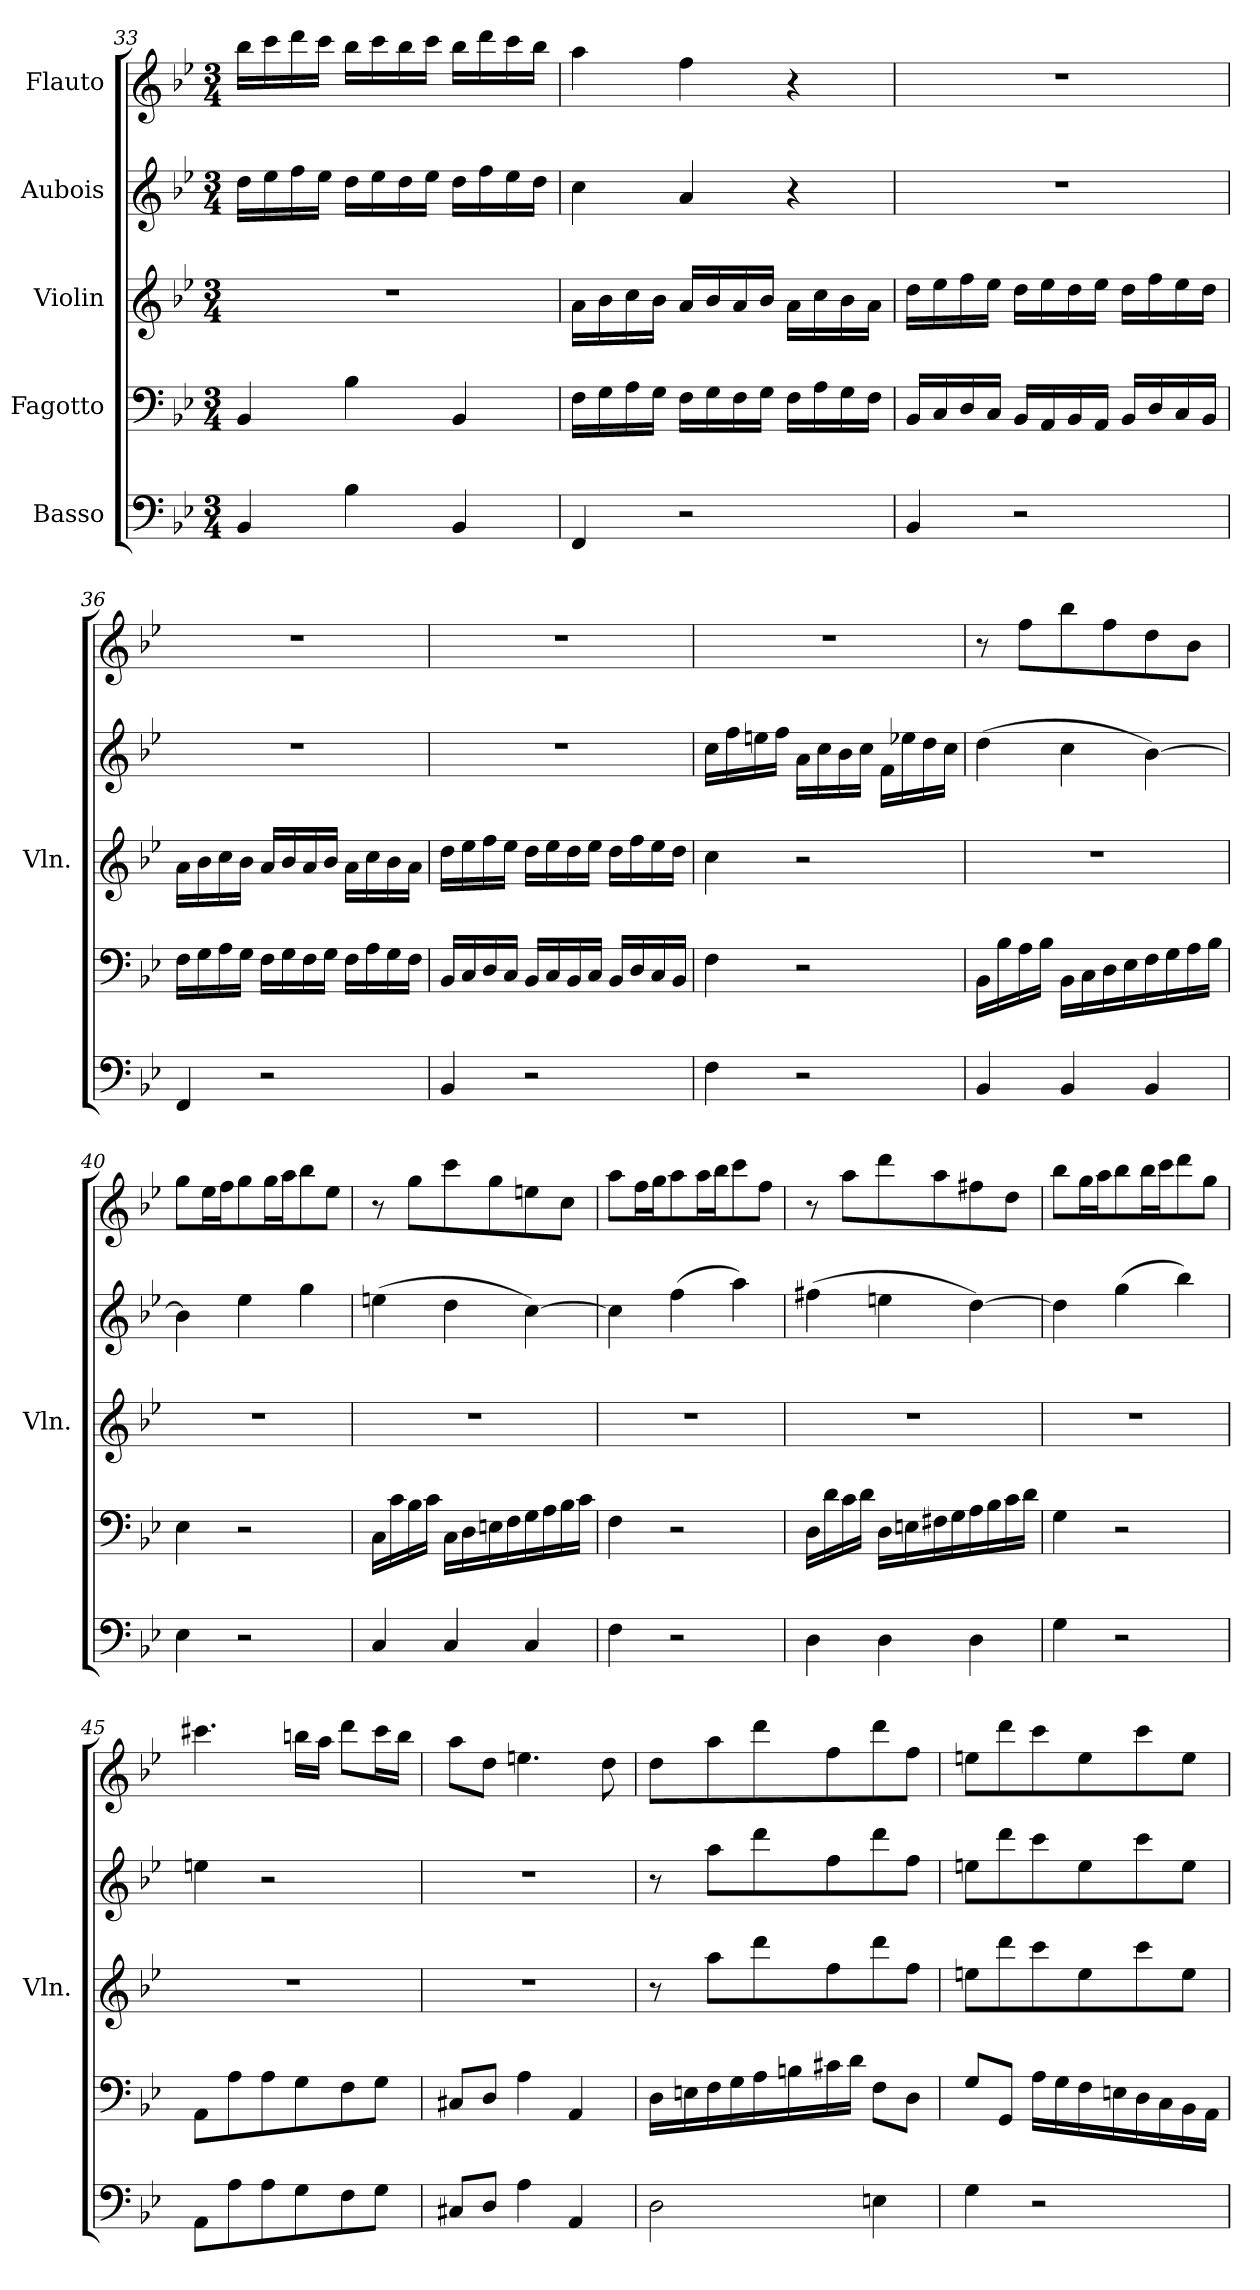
**kern	**kern	**kern	**kern	**kern
*part5	*part4	*part3	*part2	*part1
*staff5	*staff4	*staff3	*staff2	*staff1
*I"Basso	*I"Fagotto	*I"Violin	*I"Aubois	*I"Flauto
*	*	*I'Vln.	*	*
*clefF4	*clefF4	*clefG2	*clefG2	*clefG2
*k[b-e-]	*k[b-e-]	*k[b-e-]	*k[b-e-]	*k[b-e-]
*M3/4	*M3/4	*M3/4	*M3/4	*M3/4
=33	=33	=33	=33	=33
4BB-/	4BB-/	2.r	16dd\LL	16bb-\LL
.	.	.	16ee-\	16ccc\
.	.	.	16ff\	16ddd\
.	.	.	16ee-\JJ	16ccc\JJ
4B-\	4B-\	.	16dd\LL	16bb-\LL
.	.	.	16ee-\	16ccc\
.	.	.	16dd\	16bb-\
.	.	.	16ee-\JJ	16ccc\JJ
4BB-/	4BB-/	.	16dd\LL	16bb-\LL
.	.	.	16ff\	16ddd\
.	.	.	16ee-\	16ccc\
.	.	.	16dd\JJ	16bb-\JJ
=34	=34	=34	=34	=34
4FF/	16F\LL	16a\LL	4cc\	4aa\
.	16G\	16b-\	.	.
.	16A\	16cc\	.	.
.	16G\JJ	16b-\JJ	.	.
2r	16F\LL	16a/LL	4a/	4ff\
.	16G\	16b-/	.	.
.	16F\	16a/	.	.
.	16G\JJ	16b-/JJ	.	.
.	16F\LL	16a\LL	4r	4r
.	16A\	16cc\	.	.
.	16G\	16b-\	.	.
.	16F\JJ	16a\JJ	.	.
=35	=35	=35	=35	=35
4BB-/	16BB-/LL	16dd\LL	2.r	2.r
.	16C/	16ee-\	.	.
.	16D/	16ff\	.	.
.	16C/JJ	16ee-\JJ	.	.
2r	16BB-/LL	16dd\LL	.	.
.	16AA/	16ee-\	.	.
.	16BB-/	16dd\	.	.
.	16AA/JJ	16ee-\JJ	.	.
.	16BB-/LL	16dd\LL	.	.
.	16D/	16ff\	.	.
.	16C/	16ee-\	.	.
.	16BB-/JJ	16dd\JJ	.	.
!!LO:LB:g=z
=36	=36	=36	=36	=36
4FF/	16F\LL	16a\LL	2.r	2.r
.	16G\	16b-\	.	.
.	16A\	16cc\	.	.
.	16G\JJ	16b-\JJ	.	.
2r	16F\LL	16a/LL	.	.
.	16G\	16b-/	.	.
.	16F\	16a/	.	.
.	16G\JJ	16b-/JJ	.	.
.	16F\LL	16a\LL	.	.
.	16A\	16cc\	.	.
.	16G\	16b-\	.	.
.	16F\JJ	16a\JJ	.	.
=37	=37	=37	=37	=37
4BB-/	16BB-/LL	16dd\LL	2.r	2.r
.	16C/	16ee-\	.	.
.	16D/	16ff\	.	.
.	16C/JJ	16ee-\JJ	.	.
2r	16BB-/LL	16dd\LL	.	.
.	16C/	16ee-\	.	.
.	16BB-/	16dd\	.	.
.	16C/JJ	16ee-\JJ	.	.
.	16BB-/LL	16dd\LL	.	.
.	16D/	16ff\	.	.
.	16C/	16ee-\	.	.
.	16BB-/JJ	16dd\JJ	.	.
=38	=38	=38	=38	=38
4F\	4F\	4cc\	16cc\LL	2.r
.	.	.	16ff\	.
.	.	.	16een\	.
.	.	.	16ff\JJ	.
2r	2r	2r	16a\LL	.
.	.	.	16cc\	.
.	.	.	16b-\	.
.	.	.	16cc\JJ	.
.	.	.	16f\LL	.
.	.	.	16ee-X\	.
.	.	.	16dd\	.
.	.	.	16cc\JJ	.
=39	=39	=39	=39	=39
4BB-/	16BB-\LL	2.r	(>4dd\	8r
.	16B-\	.	.	.
.	16A\	.	.	8ff\L
.	16B-\JJ	.	.	.
4BB-/	16BB-\LL	.	4cc\	8bb-\
.	16C\	.	.	.
.	16D\	.	.	8ff\
.	16E-\	.	.	.
4BB-/	16F\	.	[4b-\)	8dd\
.	16G\	.	.	.
.	16A\	.	.	8b-\J
.	16B-\JJ	.	.	.
=40	=40	=40	=40	=40
4E-\	4E-\	2.r	4b-\]	8gg\L
.	.	.	.	16ee-\L
.	.	.	.	16ff\J
2r	2r	.	4ee-\	8gg\
.	.	.	.	16gg\L
.	.	.	.	16aa\J
.	.	.	4gg\	8bb-\
.	.	.	.	8ee-\J
=41	=41	=41	=41	=41
4C/	16C\LL	2.r	(>4een\	8r
.	16c\	.	.	.
.	16B-\	.	.	8gg\L
.	16c\JJ	.	.	.
4C/	16C\LL	.	4dd\	8ccc\
.	16D\	.	.	.
.	16En\	.	.	8gg\
.	16F\	.	.	.
4C/	16G\	.	[4cc\)	8een\
.	16A\	.	.	.
.	16B-\	.	.	8cc\J
.	16c\JJ	.	.	.
!!LO:LB:g=z
=42	=42	=42	=42	=42
4F\	4F\	2.r	4cc\]	8aa\L
.	.	.	.	16ff\L
.	.	.	.	16gg\J
2r	2r	.	(>4ff\	8aa\
.	.	.	.	16aa\L
.	.	.	.	16bb-\J
.	.	.	4aa\)	8ccc\
.	.	.	.	8ff\J
=43	=43	=43	=43	=43
4D\	16D\LL	2.r	(>4ff#X\	8r
.	16d\	.	.	.
.	16c\	.	.	8aa\L
.	16d\JJ	.	.	.
4D\	16D\LL	.	4een\	8ddd\
.	16En\	.	.	.
.	16F#X\	.	.	8aa\
.	16G\	.	.	.
4D\	16A\	.	[4dd\)	8ff#X\
.	16B-\	.	.	.
.	16c\	.	.	8dd\J
.	16d\JJ	.	.	.
=44	=44	=44	=44	=44
4G\	4G\	2.r	4dd\]	8bb-\L
.	.	.	.	16gg\L
.	.	.	.	16aa\J
2r	2r	.	(>4gg\	8bb-\
.	.	.	.	16bb-\L
.	.	.	.	16ccc\J
.	.	.	4bb-\)	8ddd\
.	.	.	.	8gg\J
=45	=45	=45	=45	=45
8AA\L	8AA\L	2.r	4een\	4.ccc#X\
8A\	8A\	.	.	.
8A\	8A\	.	2r	.
8G\	8G\	.	.	16bbn\LL
.	.	.	.	16aa\JJ
8F\	8F\	.	.	8ddd\L
8G\J	8G\J	.	.	16ccc#\L
.	.	.	.	16bb\JJ
=46	=46	=46	=46	=46
8C#X/L	8C#X/L	2.r	2.r	8aa\L
8D/J	8D/J	.	.	8dd\J
4A\	4A\	.	.	4.een\
4AA/	4AA/	.	.	.
.	.	.	.	8dd\
=47	=47	=47	=47	=47
2D\	16D\LL	8r	8r	8dd\L
.	16En\	.	.	.
.	16F\	8aa\L	8aa\L	8aa\
.	16G\	.	.	.
.	16A\	8ddd\	8ddd\	8ddd\
.	16Bn\	.	.	.
.	16c#X\	8ff\	8ff\	8ff\
.	16d\JJ	.	.	.
4En\	8F\L	8ddd\	8ddd\	8ddd\
.	8D\J	8ff\J	8ff\J	8ff\J
=48	=48	=48	=48	=48
4G\	8G/L	8een\L	8een\L	8een\L
.	8GG/J	8ddd\	8ddd\	8ddd\
2r	16A\LL	8ccc\	8ccc\	8ccc\
.	16G\	.	.	.
.	16F\	8ee\	8ee\	8ee\
.	16En\	.	.	.
.	16D\	8ccc\	8ccc\	8ccc\
.	16C\	.	.	.
.	16BB-\	8ee\J	8ee\J	8ee\J
.	16AA\JJ	.	.	.
=	=	=	=	=
*-	*-	*-	*-	*-
